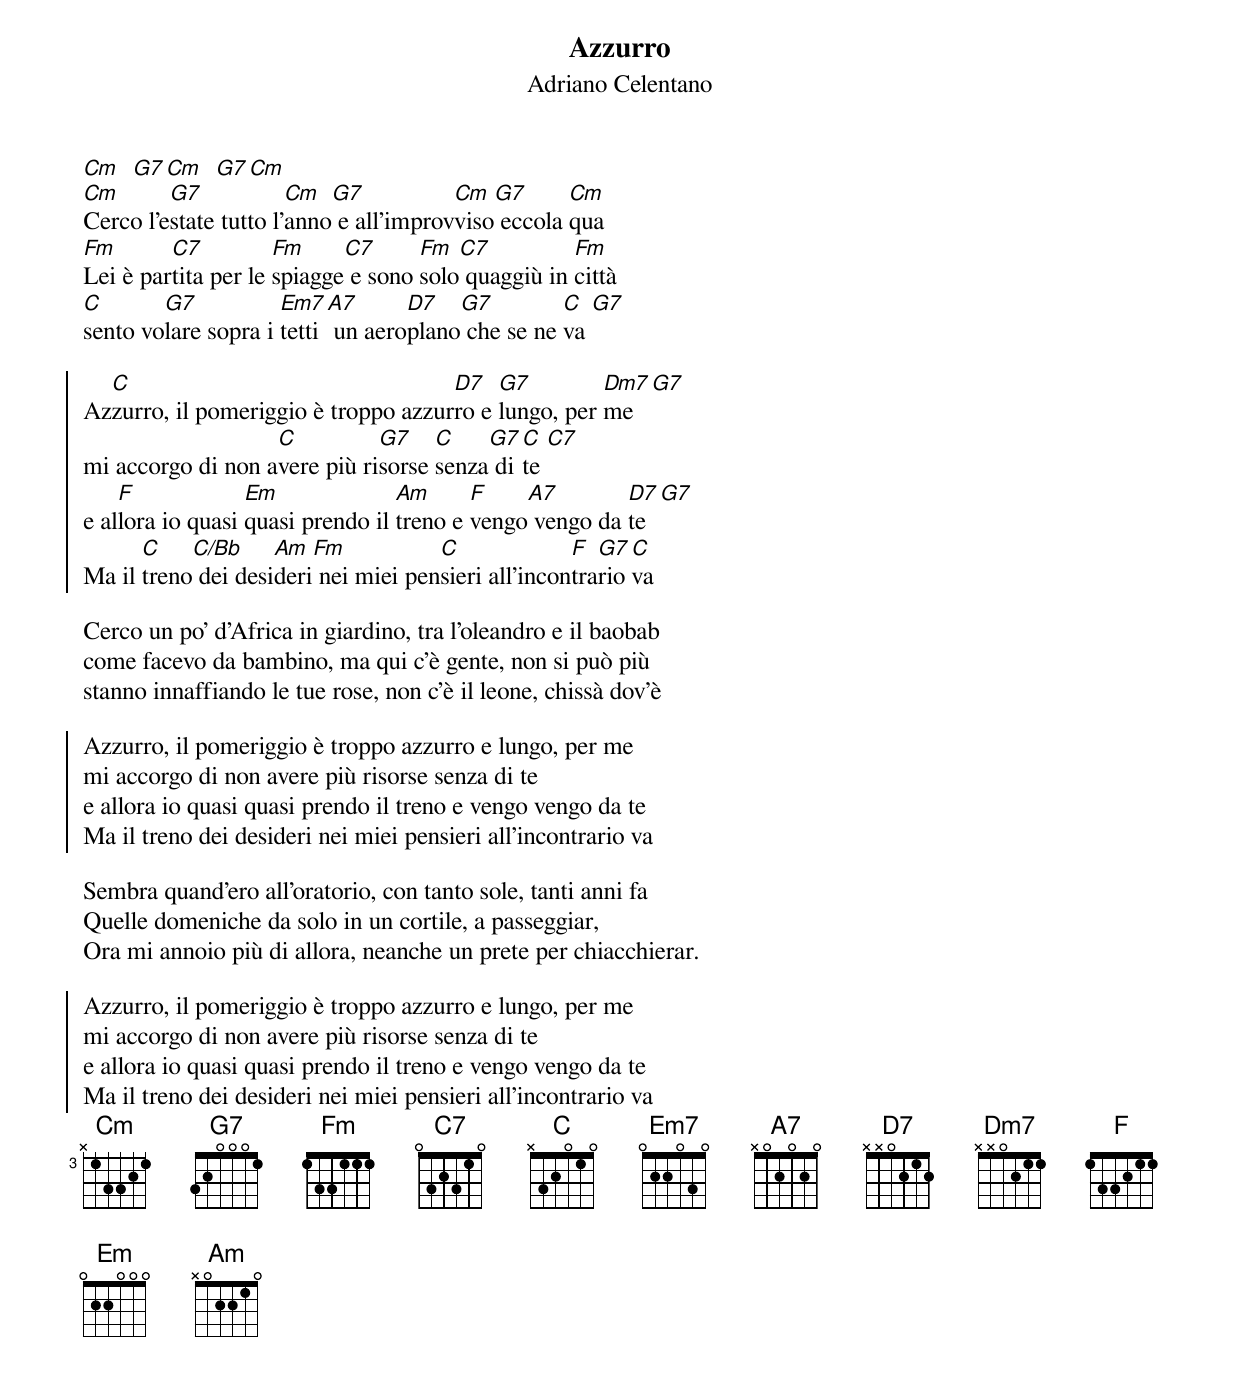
{title: Azzurro}
{subtitle: Adriano Celentano}

[Cm]  [G7][Cm]  [G7][Cm]
[Cm]Cerco l'e[G7]state tutto l'[Cm]anno[G7] e all'improv[Cm]viso[G7] eccola [Cm]qua
[Fm]Lei è par[C7]tita per le [Fm]spiagge[C7] e sono [Fm]solo[C7] quaggiù in [Fm]città
[C]sento vo[G7]lare sopra i [Em7]tetti[A7] un aero[D7]plano[G7] che se ne [C]va [G7]

{soc}
Az[C]zurro, il pomeriggio è troppo azzur[D7]ro e [G7]lungo, per [Dm7]me[G7]
mi accorgo di non a[C]vere più ri[G7]sorse [C]senza[G7] di [C]te [C7]
e al[F]lora io quasi [Em]quasi prendo il [Am]treno e [F]vengo[A7] vengo da [D7]te[G7]
Ma il [C]treno[C/Bb] dei desi[Am]deri[Fm] nei miei pen[C]sieri all'incon[F]tra[G7]rio [C]va
{eoc}

Cerco un po' d'Africa in giardino, tra l'oleandro e il baobab
come facevo da bambino, ma qui c'è gente, non si può più
stanno innaffiando le tue rose, non c'è il leone, chissà dov'è

{soc}
Azzurro, il pomeriggio è troppo azzurro e lungo, per me
mi accorgo di non avere più risorse senza di te
e allora io quasi quasi prendo il treno e vengo vengo da te
Ma il treno dei desideri nei miei pensieri all'incontrario va
{eoc}

Sembra quand'ero all'oratorio, con tanto sole, tanti anni fa
Quelle domeniche da solo in un cortile, a passeggiar,
Ora mi annoio più di allora, neanche un prete per chiacchierar.

{soc}
Azzurro, il pomeriggio è troppo azzurro e lungo, per me
mi accorgo di non avere più risorse senza di te
e allora io quasi quasi prendo il treno e vengo vengo da te
Ma il treno dei desideri nei miei pensieri all'incontrario va
{eoc}
